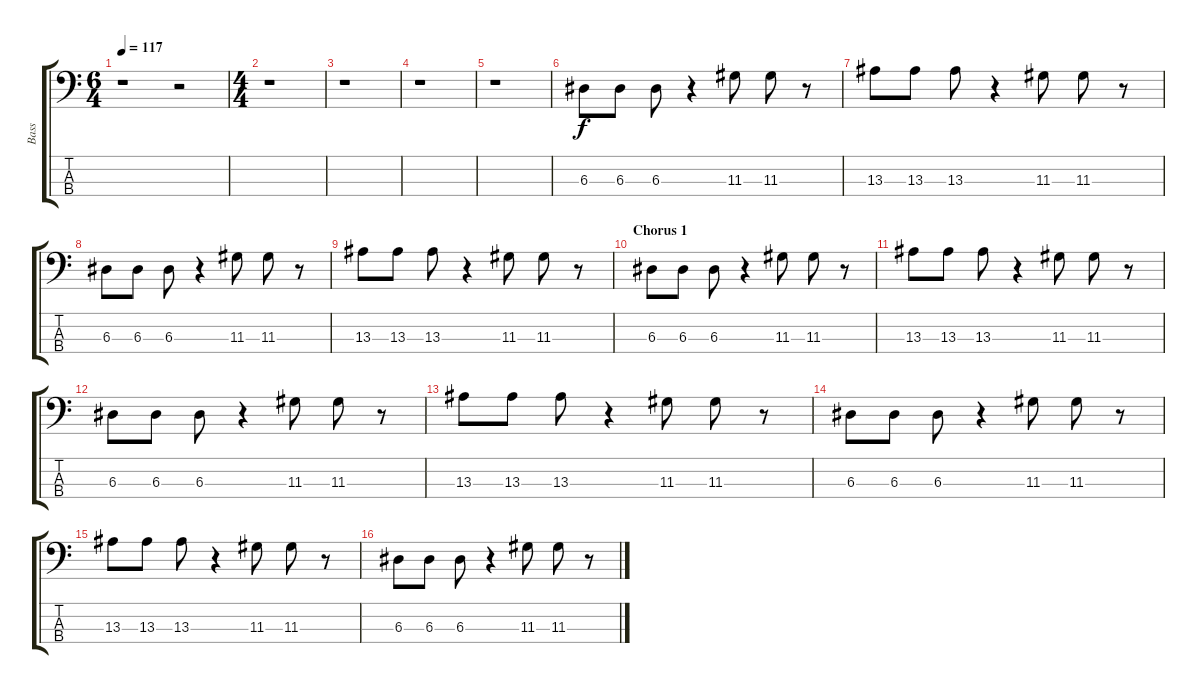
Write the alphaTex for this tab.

\track ("Bass" "Bass") {instrument electricbassfinger}
\staff {score tabs}
\tuning (G2 D2 A1 E1) {hide}
\ts (6 4)
\tempo 117
\clef f4
\ks c
r.1{dy f instrument electricbassfinger} r.2 |
\ts (4 4)
r.1 |
r.1 |
r.1 |
r.1 |
6.3.8 6.3.8 6.3.8 r.4 11.3.8 11.3.8 r.8 |
13.3.8 13.3.8 13.3.8 r.4 11.3.8 11.3.8 r.8 |
6.3.8 6.3.8 6.3.8 r.4 11.3.8 11.3.8 r.8 |
13.3.8 13.3.8 13.3.8 r.4 11.3.8 11.3.8 r.8 |
\section ("" "Chorus 1")
6.3.8 6.3.8 6.3.8 r.4 11.3.8 11.3.8 r.8 |
13.3.8 13.3.8 13.3.8 r.4 11.3.8 11.3.8 r.8 |
6.3.8 6.3.8 6.3.8 r.4 11.3.8 11.3.8 r.8 |
13.3.8 13.3.8 13.3.8 r.4 11.3.8 11.3.8 r.8 |
6.3.8 6.3.8 6.3.8 r.4 11.3.8 11.3.8 r.8 |
13.3.8 13.3.8 13.3.8 r.4 11.3.8 11.3.8 r.8 |
6.3.8 6.3.8 6.3.8 r.4 11.3.8 11.3.8 r.8
